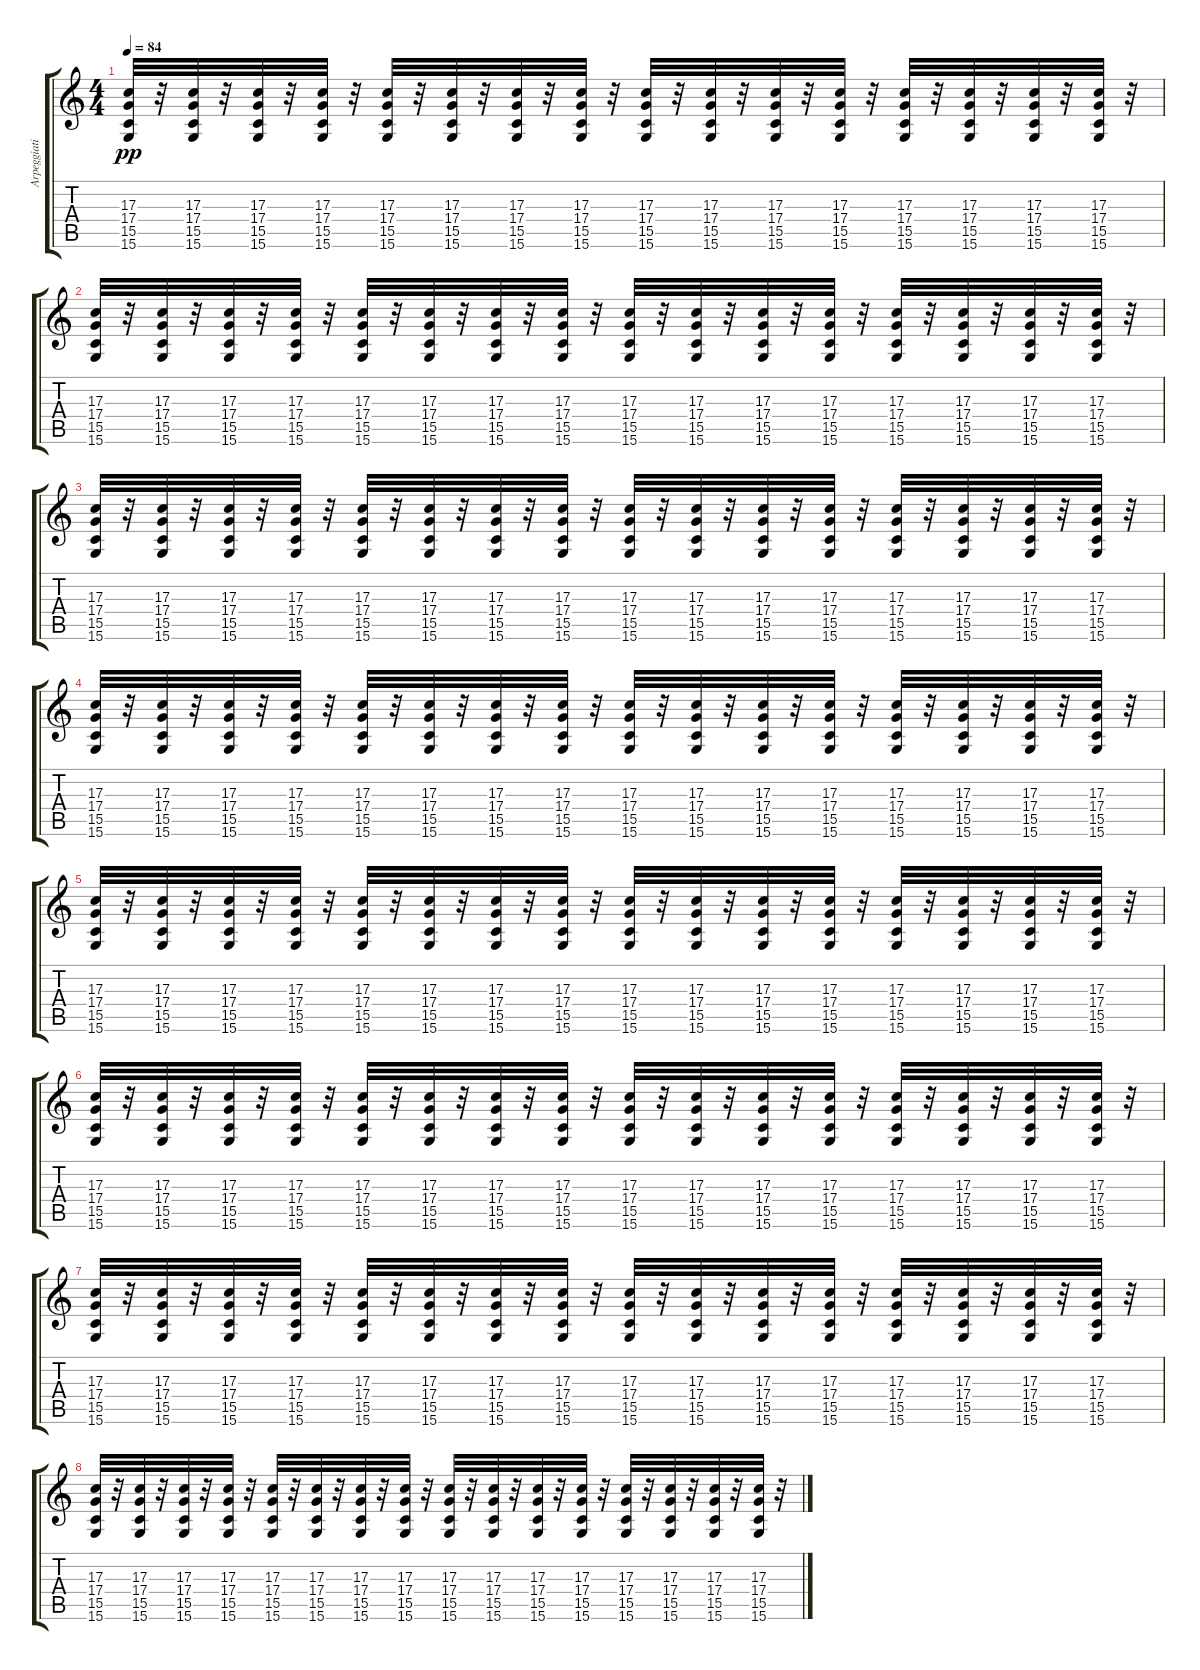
\track ("Arpeggiation" "Arpeggiati") {instrument flute}
\staff {score tabs}
\tuning (E4 B3 G3 D3 A2 E2) {hide}
\ts (4 4)
\tempo 84
\clef g2
\ks c
(17.3 17.4 15.5 15.6).32{dy pp} r.32 (17.3 17.4 15.5 15.6).32 r.32 (17.3 17.4 15.5 15.6).32 r.32 (17.3 17.4 15.5 15.6).32 r.32 (17.3 17.4 15.5 15.6).32 r.32 (17.3 17.4 15.5 15.6).32 r.32 (17.3 17.4 15.5 15.6).32 r.32 (17.3 17.4 15.5 15.6).32 r.32 (17.3 17.4 15.5 15.6).32 r.32 (17.3 17.4 15.5 15.6).32 r.32 (17.3 17.4 15.5 15.6).32 r.32 (17.3 17.4 15.5 15.6).32 r.32 (17.3 17.4 15.5 15.6).32 r.32 (17.3 17.4 15.5 15.6).32 r.32 (17.3 17.4 15.5 15.6).32 r.32 (17.3 17.4 15.5 15.6).32 r.32 |
(17.3 17.4 15.5 15.6).32 r.32 (17.3 17.4 15.5 15.6).32 r.32 (17.3 17.4 15.5 15.6).32 r.32 (17.3 17.4 15.5 15.6).32 r.32 (17.3 17.4 15.5 15.6).32 r.32 (17.3 17.4 15.5 15.6).32 r.32 (17.3 17.4 15.5 15.6).32 r.32 (17.3 17.4 15.5 15.6).32 r.32 (17.3 17.4 15.5 15.6).32 r.32 (17.3 17.4 15.5 15.6).32 r.32 (17.3 17.4 15.5 15.6).32 r.32 (17.3 17.4 15.5 15.6).32 r.32 (17.3 17.4 15.5 15.6).32 r.32 (17.3 17.4 15.5 15.6).32 r.32 (17.3 17.4 15.5 15.6).32 r.32 (17.3 17.4 15.5 15.6).32 r.32 |
(17.3 17.4 15.5 15.6).32 r.32 (17.3 17.4 15.5 15.6).32 r.32 (17.3 17.4 15.5 15.6).32 r.32 (17.3 17.4 15.5 15.6).32 r.32 (17.3 17.4 15.5 15.6).32 r.32 (17.3 17.4 15.5 15.6).32 r.32 (17.3 17.4 15.5 15.6).32 r.32 (17.3 17.4 15.5 15.6).32 r.32 (17.3 17.4 15.5 15.6).32 r.32 (17.3 17.4 15.5 15.6).32 r.32 (17.3 17.4 15.5 15.6).32 r.32 (17.3 17.4 15.5 15.6).32 r.32 (17.3 17.4 15.5 15.6).32 r.32 (17.3 17.4 15.5 15.6).32 r.32 (17.3 17.4 15.5 15.6).32 r.32 (17.3 17.4 15.5 15.6).32 r.32 |
(17.3 17.4 15.5 15.6).32 r.32 (17.3 17.4 15.5 15.6).32 r.32 (17.3 17.4 15.5 15.6).32 r.32 (17.3 17.4 15.5 15.6).32 r.32 (17.3 17.4 15.5 15.6).32 r.32 (17.3 17.4 15.5 15.6).32 r.32 (17.3 17.4 15.5 15.6).32 r.32 (17.3 17.4 15.5 15.6).32 r.32 (17.3 17.4 15.5 15.6).32 r.32 (17.3 17.4 15.5 15.6).32 r.32 (17.3 17.4 15.5 15.6).32 r.32 (17.3 17.4 15.5 15.6).32 r.32 (17.3 17.4 15.5 15.6).32 r.32 (17.3 17.4 15.5 15.6).32 r.32 (17.3 17.4 15.5 15.6).32 r.32 (17.3 17.4 15.5 15.6).32 r.32 |
(17.3 17.4 15.5 15.6).32 r.32 (17.3 17.4 15.5 15.6).32 r.32 (17.3 17.4 15.5 15.6).32 r.32 (17.3 17.4 15.5 15.6).32 r.32 (17.3 17.4 15.5 15.6).32 r.32 (17.3 17.4 15.5 15.6).32 r.32 (17.3 17.4 15.5 15.6).32 r.32 (17.3 17.4 15.5 15.6).32 r.32 (17.3 17.4 15.5 15.6).32 r.32 (17.3 17.4 15.5 15.6).32 r.32 (17.3 17.4 15.5 15.6).32 r.32 (17.3 17.4 15.5 15.6).32 r.32 (17.3 17.4 15.5 15.6).32 r.32 (17.3 17.4 15.5 15.6).32 r.32 (17.3 17.4 15.5 15.6).32 r.32 (17.3 17.4 15.5 15.6).32 r.32 |
(17.3 17.4 15.5 15.6).32 r.32 (17.3 17.4 15.5 15.6).32 r.32 (17.3 17.4 15.5 15.6).32 r.32 (17.3 17.4 15.5 15.6).32 r.32 (17.3 17.4 15.5 15.6).32 r.32 (17.3 17.4 15.5 15.6).32 r.32 (17.3 17.4 15.5 15.6).32 r.32 (17.3 17.4 15.5 15.6).32 r.32 (17.3 17.4 15.5 15.6).32 r.32 (17.3 17.4 15.5 15.6).32 r.32 (17.3 17.4 15.5 15.6).32 r.32 (17.3 17.4 15.5 15.6).32 r.32 (17.3 17.4 15.5 15.6).32 r.32 (17.3 17.4 15.5 15.6).32 r.32 (17.3 17.4 15.5 15.6).32 r.32 (17.3 17.4 15.5 15.6).32 r.32 |
(17.3 17.4 15.5 15.6).32 r.32 (17.3 17.4 15.5 15.6).32 r.32 (17.3 17.4 15.5 15.6).32 r.32 (17.3 17.4 15.5 15.6).32 r.32 (17.3 17.4 15.5 15.6).32 r.32 (17.3 17.4 15.5 15.6).32 r.32 (17.3 17.4 15.5 15.6).32 r.32 (17.3 17.4 15.5 15.6).32 r.32 (17.3 17.4 15.5 15.6).32 r.32 (17.3 17.4 15.5 15.6).32 r.32 (17.3 17.4 15.5 15.6).32 r.32 (17.3 17.4 15.5 15.6).32 r.32 (17.3 17.4 15.5 15.6).32 r.32 (17.3 17.4 15.5 15.6).32 r.32 (17.3 17.4 15.5 15.6).32 r.32 (17.3 17.4 15.5 15.6).32 r.32 |
(17.3 17.4 15.5 15.6).32 r.32 (17.3 17.4 15.5 15.6).32 r.32 (17.3 17.4 15.5 15.6).32 r.32 (17.3 17.4 15.5 15.6).32 r.32 (17.3 17.4 15.5 15.6).32 r.32 (17.3 17.4 15.5 15.6).32 r.32 (17.3 17.4 15.5 15.6).32 r.32 (17.3 17.4 15.5 15.6).32 r.32 (17.3 17.4 15.5 15.6).32 r.32 (17.3 17.4 15.5 15.6).32 r.32 (17.3 17.4 15.5 15.6).32 r.32 (17.3 17.4 15.5 15.6).32 r.32 (17.3 17.4 15.5 15.6).32 r.32 (17.3 17.4 15.5 15.6).32 r.32 (17.3 17.4 15.5 15.6).32 r.32 (17.3 17.4 15.5 15.6).32 r.32
